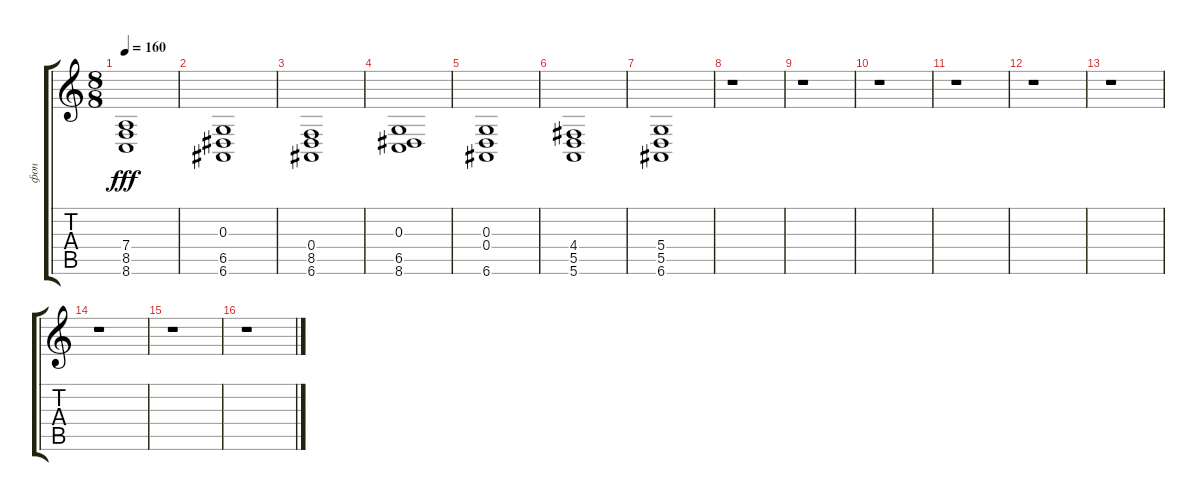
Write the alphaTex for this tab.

\track ("фон" "фон") {instrument pad2warm}
\staff {score tabs}
\tuning (E4 B3 G3 D3 A2 E2) {hide}
\ts (8 8)
\tempo 160
\clef g2
\ks c
(7.4 8.5 8.6).1{dy fff} |
(0.3 6.5 6.6).1 |
(0.4 8.5 6.6).1 |
(0.3 6.5 8.6).1 |
(0.3 0.4 6.6).1 |
(4.4 5.5 5.6).1 |
(5.4 5.5 6.6).1 |
r.1 |
r.1 |
r.1 |
r.1 |
r.1 |
r.1 |
r.1 |
r.1 |
r.1
